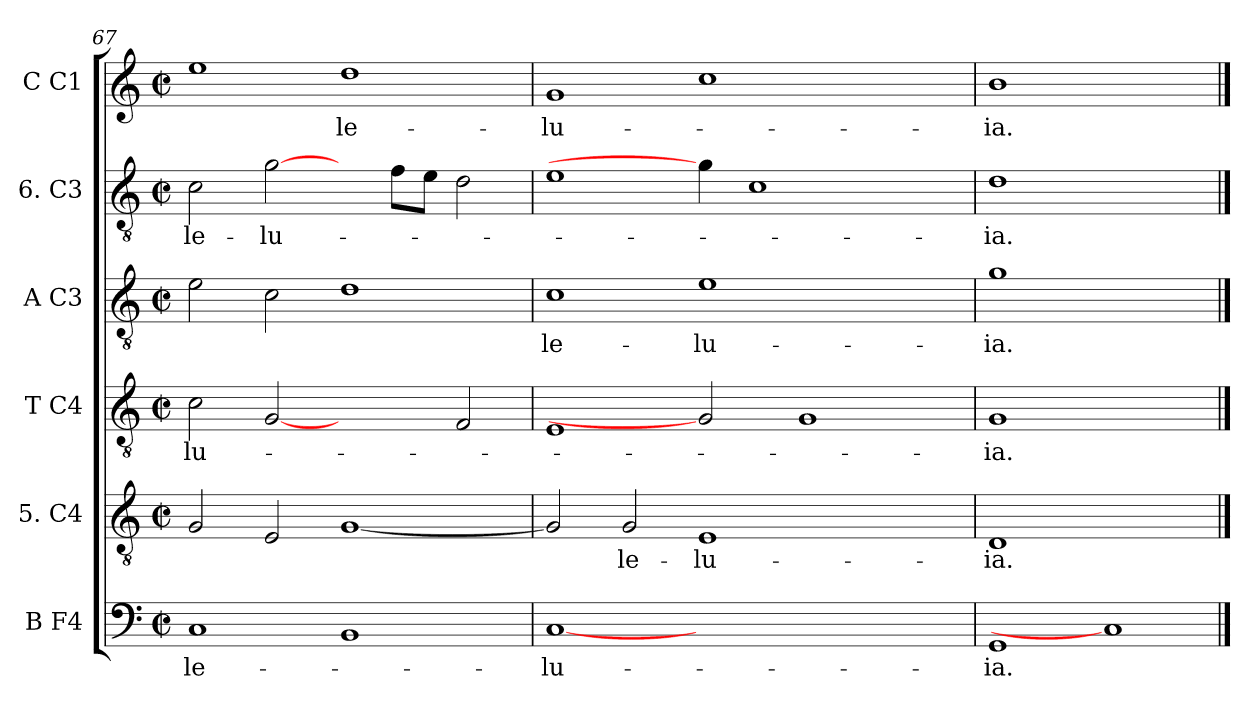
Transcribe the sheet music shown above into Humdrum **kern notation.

**kern	**text	**kern	**text	**kern	**text	**kern	**text	**kern	**text	**kern	**text
*part6	*part6	*part5	*part5	*part4	*part4	*part3	*part3	*part2	*part2	*part1	*part1
*staff6	*staff6	*staff5	*staff5	*staff4	*staff4	*staff3	*staff3	*staff2	*staff2	*staff1	*staff1
*I"B F4	*	*I"5. C4	*	*I"T C4	*	*I"A C3	*	*I"6. C3	*	*I"C C1	*
*I'B	*	*	*	*I'T	*	*I'A	*	*	*	*I'C	*
*clefF4	*	*clefGv2	*	*clefGv2	*	*clefGv2	*	*clefGv2	*	*clefG2	*
*k[]	*	*k[]	*	*k[]	*	*k[]	*	*k[]	*	*k[]	*
*C:	*	*C:	*	*C:	*	*C:	*	*C:	*	*C:	*
*M2/2	*	*M2/2	*	*M2/2	*	*M2/2	*	*M2/2	*	*M2/2	*
*met(c|)	*	*met(c|)	*	*met(c|)	*	*met(c|)	*	*met(c|)	*	*met(c|)	*
=67	=67	=67	=67	=67	=67	=67	=67	=67	=67	=67	=67
!	!LO:LY:b	!	!	!	!LO:LY:b	!	!	!	!LO:LY:b	!	!
1C	-le-	2G/	.	2c\	-lu-	2e\	.	2c\	-le-	1ee	.
!	!	!	!	!	!	!	!	!	!LO:LY:b	!	!
.	.	2E/	.	[2G	.	2c\	.	[2g\	-lu-	.	.
!	!	!	!	!	!	!	!	!	!	!	!LO:LY:b
1BB	.	[1G	.	2ryy	.	1d	.	4ryy	.	1dd	-le-
.	.	.	.	.	.	.	.	8f\L	.	.	.
.	.	.	.	.	.	.	.	8e\J	.	.	.
.	.	.	.	2F/	.	.	.	2d\	.	.	.
=68	=68	=68	=68	=68	=68	=68	=68	=68	=68	=68	=68
!	!LO:LY:b	!	!	!	!	!	!LO:LY:b	!	!	!	!LO:LY:b
[1C	-lu-	2G/]	.	1E	.	1c	-le-	1e	.	1g	-lu-
!	!	!	!LO:LY:b	!	!	!	!	!	!	!	!
.	.	2G/	-le-	.	.	.	.	.	.	.	.
!	!	!	!LO:LY:b	!	!	!	!LO:LY:b	!	!	!	!
1.ryy	.	1E	-lu-	2G]	.	1e	-lu-	4g\]	.	1cc	.
.	.	.	.	.	.	.	.	1c	.	.	.
.	.	.	.	1G	.	.	.	.	.	.	.
.	.	2ryy	.	.	.	2ryy	.	.	.	2ryy	.
.	.	.	.	.	.	.	.	4ryy	.	.	.
=69	=69	=69	=69	=69	=69	=69	=69	=69	=69	=69	=69
!	!LO:LY:b	!	!LO:LY:b	!	!LO:LY:b	!	!LO:LY:b	!	!LO:LY:b	!	!LO:LY:b
1GG	-ia.	1D	-ia.	1G	-ia.	1g	-ia.	1d	-ia.	1b	-ia.
1C]	.	1ryy	.	1ryy	.	1ryy	.	1ryy	.	1ryy	.
==	==	==	==	==	==	==	==	==	==	==	==
*-	*-	*-	*-	*-	*-	*-	*-	*-	*-	*-	*-
